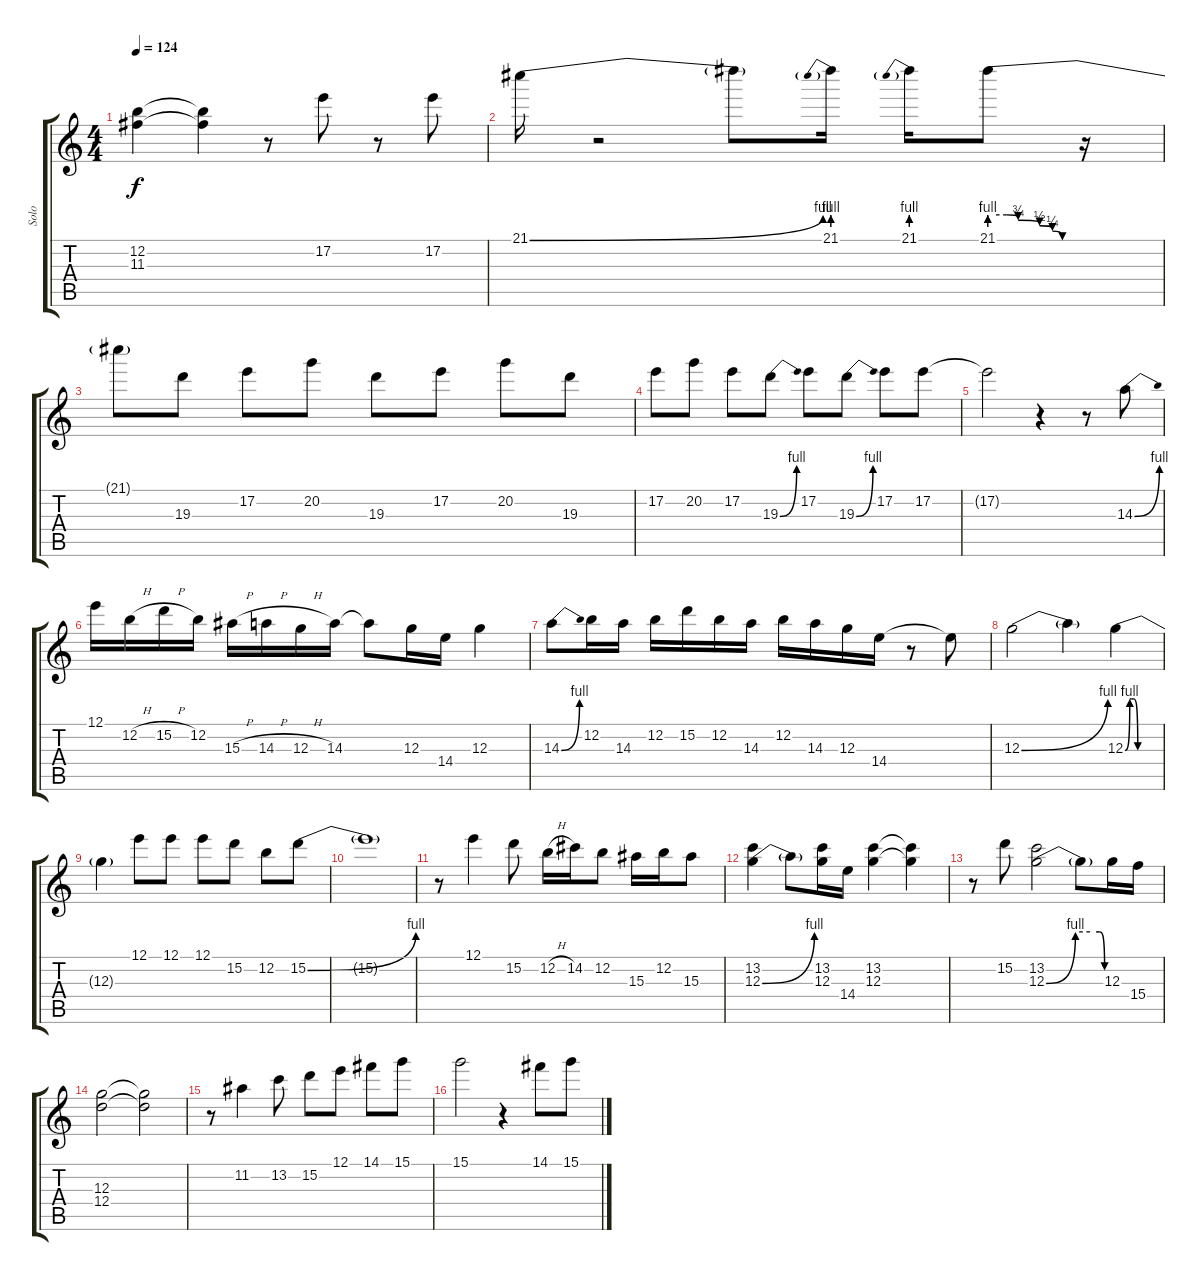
\track ("Solo" "Solo") {instrument distortionguitar}
\staff {score tabs}
\tuning (E4 B3 G3 D3 A2 E2) {hide}
\ts (4 4)
\tempo 124
\clef g2
\ks c
(12.2 11.3).4{dy f} (12.2{t} 11.3{t}).4 r.8 17.2.8 r.8 17.2.8 |
21.1{be (bend 0 0 60 4)}.16 r.2 21.1{t}.8 21.1{be (prebend 0 4 60 4)}.16 21.1{be (prebend 0 4 60 4)}.16 21.1{be (custom 0 4 12 4 20 3 35 2 44 1 51 0 60 0)}.8 r.16 |
21.1{t}.8 19.3.8 17.2.8 20.2.8 19.3.8 17.2.8 20.2.8 19.3.8 |
17.2.8 20.2.8 17.2.8 19.3{be (bend 0 0 60 4)}.8 17.2.8 19.3{be (bend 0 0 60 4)}.8 17.2.8 17.2.8 |
17.2{t}.2 r.4 r.8 14.3{be (bend 0 0 60 4)}.8 |
12.1.16 12.2{h}.16 15.2{h}.16 12.2.16 15.3{h}.16 14.3{h}.16 12.3{h}.16 14.3.16 14.3{t}.8 12.3.16 14.4.16 12.3.4 |
14.3{be (bend 0 0 60 4)}.8 12.2.16 14.3.16 12.2.16 15.2.16 12.2.16 14.3.16 12.2.16 14.3.16 12.3.16 14.4.16 r.8 14.4{t}.8 |
12.3{be (bend 0 0 60 4)}.2 12.3{t}.4 12.3{be (custom 0 0 8 4 11 4 15 4 22 0 25 0 45 0 60 0)}.4 |
12.3{t}.4 12.1.8 12.1.8 12.1.8 15.2.8 12.2.8 15.2{be (bend 0 0 60 4)}.8 |
15.2{t}.1 |
r.8 12.1.4 15.2.8 12.2{h}.16 14.2.16 12.2.8 15.3.16 12.2.16 15.3.8 |
(13.2 12.3{be (bend 0 0 60 4)}).4 12.3{t}.8 (13.2 12.3).16 14.4.16 (13.2 12.3).4 (13.2{t} 12.3{t}).4 |
r.8 15.2.8 (13.2 12.3{be (custom 0 0 30 4 45 4 55 4 60 0)}).2 12.3{t}.8 12.3.16 15.4.16 |
(12.3 12.4).2 (12.3{t} 12.4{t}).2 |
r.8 11.2.4 13.2.8 15.2.8 12.1.8 14.1.8 15.1.8 |
15.1.2 r.4 14.1.8 15.1.8
